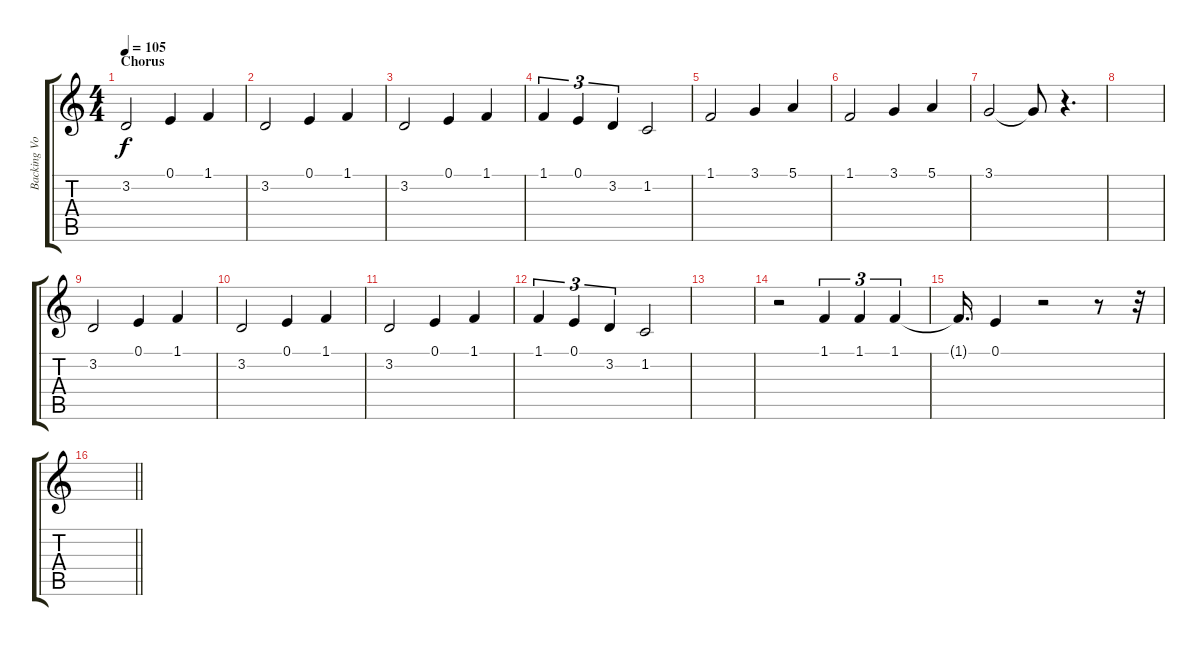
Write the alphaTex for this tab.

\track ("Backing Vocals" "Backing Vo") {instrument flute}
\staff {score tabs}
\tuning (E4 B3 G3 D3 A2 E2) {hide}
\ts (4 4)
\section ("" "Chorus")
\tempo 105
\clef g2
\ks c
3.2.2{dy f} 0.1.4 1.1.4 |
3.2.2 0.1.4 1.1.4 |
3.2.2 0.1.4 1.1.4 |
1.1.4{tu (3 2)} 0.1.4{tu (3 2)} 3.2.4{tu (3 2)} 1.2.2 |
1.1.2 3.1.4 5.1.4 |
1.1.2 3.1.4 5.1.4 |
3.1.2 3.1{t}.8 r.4{d} |
|
3.2.2 0.1.4 1.1.4 |
3.2.2 0.1.4 1.1.4 |
3.2.2 0.1.4 1.1.4 |
1.1.4{tu (3 2)} 0.1.4{tu (3 2)} 3.2.4{tu (3 2)} 1.2.2 |
|
r.2 1.1.4{tu (3 2)} 1.1.4{tu (3 2)} 1.1.4{tu (3 2)} |
1.1{t}.16{d} 0.1.4 r.2 r.8 r.32 |
\barLineRight lightlight
